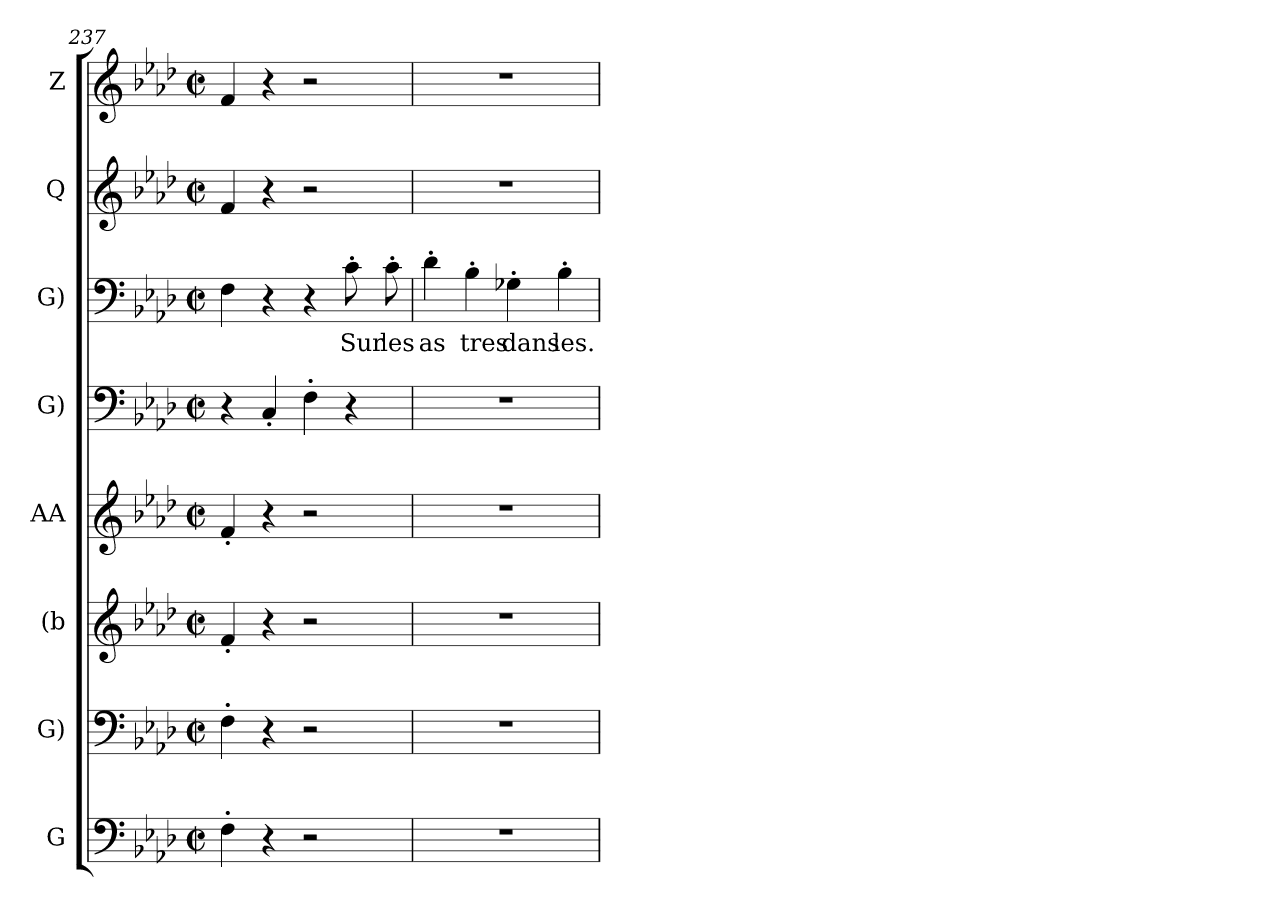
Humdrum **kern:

**kern	**kern	**kern	**kern	**kern	**kern	**text	**kern	**kern
*part8	*part7	*part6	*part5	*part4	*part3	*part3	*part2	*part1
*staff8	*staff7	*staff6	*staff5	*staff4	*staff3	*staff3	*staff2	*staff1
*I"G	*I"G)	*I"(b	*I"AA	*I"G)	*I"G)	*	*I"Q	*I"Z
*clefF4	*clefF4	*clefG2	*clefG2	*clefF4	*clefF4	*	*clefG2	*clefG2
*k[b-e-a-d-]	*k[b-e-a-d-]	*k[b-e-a-d-]	*k[b-e-a-d-]	*k[b-e-a-d-]	*k[b-e-a-d-]	*	*k[b-e-a-d-]	*k[b-e-a-d-]
*M2/2	*M2/2	*M2/2	*M2/2	*M2/2	*M2/2	*	*M2/2	*M2/2
*met(c|)	*met(c|)	*met(c|)	*met(c|)	*met(c|)	*met(c|)	*	*met(c|)	*met(c|)
=237	=237	=237	=237	=237	=237	=237	=237	=237
4F'>i\	4F'>i\	4f'<i/	4f'<i/	4r	4Fi\	.	4fi/	4fi/
4r	4r	4r	4r	4C'<i/	4r	.	4r	4r
2r	2r	2r	2r	4F'>i\	4r	.	2r	2r
.	.	.	.	4r	8c'>i\	Sur	.	.
.	.	.	.	.	8c'>i\	les	.	.
=238	=238	=238	=238	=238	=238	=238	=238	=238
1r	1r	1r	1r	1r	4d-'>i\	as	1r	1r
.	.	.	.	.	4B-'>i\	tres	.	.
.	.	.	.	.	4G-X'>i\	dans	.	.
.	.	.	.	.	4B-'>i\	les.	.	.
=	=	=	=	=	=	=	=	=
*-	*-	*-	*-	*-	*-	*-	*-	*-
